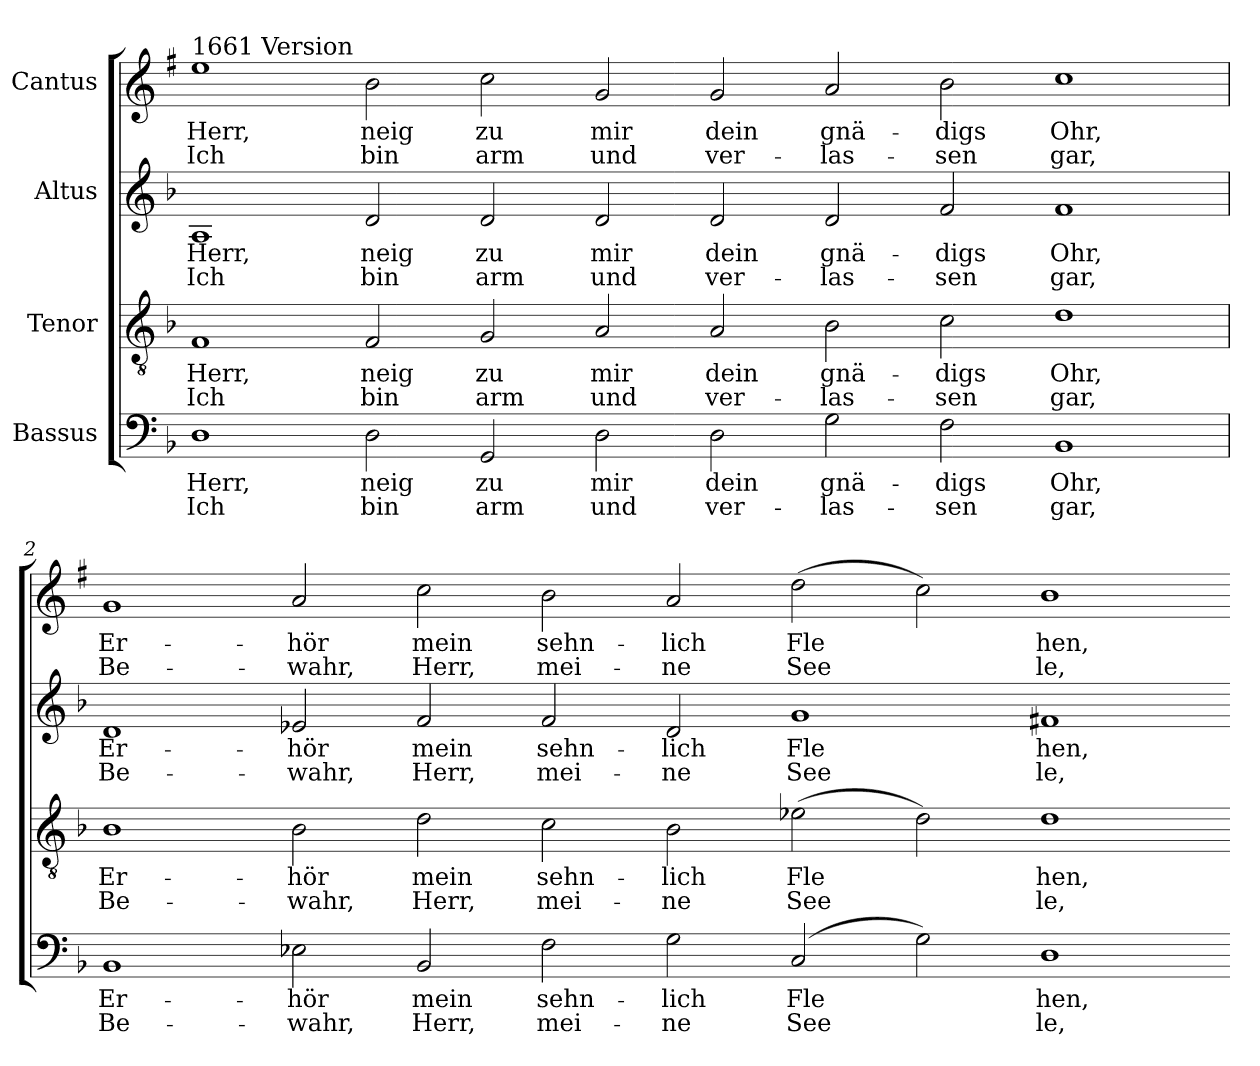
**kern	**text	**text	**kern	**text	**text	**kern	**text	**text	**kern	**text	**text
*part4	*part4	*part4	*part3	*part3	*part3	*part2	*part2	*part2	*part1	*part1	*part1
*staff4	*staff4	*staff4	*staff3	*staff3	*staff3	*staff2	*staff2	*staff2	*staff1	*staff1	*staff1
*I"Bassus	*	*	*I"Tenor	*	*	*I"Altus	*	*	*I"Cantus	*	*
*clefF4	*	*	*clefGv2	*	*	*clefG2	*	*	*clefG2	*	*
*	*	*	*	*	*	*	*	*	*ITrd1c2	*	*
*k[b-]	*	*	*k[b-]	*	*	*k[b-]	*	*	*k[b-]	*	*
*F:	*	*	*F:	*	*	*F:	*	*	*F:	*	*
=1	=1	=1	=1	=1	=1	=1	=1	=1	=1	=1	=1
!	!	!	!	!	!	!	!	!	!LO:TX:a:t=1661 Version	!	!
!	!LO:LY:b	!LO:LY:b	!	!LO:LY:b	!LO:LY:b	!	!LO:LY:b	!LO:LY:b	!	!LO:LY:b	!LO:LY:b
1D	Herr,	Ich	1F	Herr,	Ich	1A	Herr,	Ich	1dd	Herr,	Ich
!	!LO:LY:b	!LO:LY:b	!	!LO:LY:b	!LO:LY:b	!	!LO:LY:b	!LO:LY:b	!	!LO:LY:b	!LO:LY:b
2D	neig	bin	2F	neig	bin	2d	neig	bin	2a	neig	bin
!	!LO:LY:b	!LO:LY:b	!	!LO:LY:b	!LO:LY:b	!	!LO:LY:b	!LO:LY:b	!	!LO:LY:b	!LO:LY:b
2GG	zu	arm	2G	zu	arm	2d	zu	arm	2b-	zu	arm
!	!LO:LY:b	!LO:LY:b	!	!LO:LY:b	!LO:LY:b	!	!LO:LY:b	!LO:LY:b	!	!LO:LY:b	!LO:LY:b
2D	mir	und	2A	mir	und	2d	mir	und	2f	mir	und
!	!LO:LY:b	!LO:LY:b	!	!LO:LY:b	!LO:LY:b	!	!LO:LY:b	!LO:LY:b	!	!LO:LY:b	!LO:LY:b
2D	dein	ver-	2A	dein	ver-	2d	dein	ver-	2f	dein	ver-
!	!LO:LY:b	!LO:LY:b	!	!LO:LY:b	!LO:LY:b	!	!LO:LY:b	!LO:LY:b	!	!LO:LY:b	!LO:LY:b
2G	-gnä-	-las-	2B-	-gnä-	-las-	2d	-gnä-	-las-	2g	-gnä-	-las-
!	!LO:LY:b	!LO:LY:b	!	!LO:LY:b	!LO:LY:b	!	!LO:LY:b	!LO:LY:b	!	!LO:LY:b	!LO:LY:b
2F	-digs	sen	2c	-digs	sen	2f	-digs	sen	2a	-digs	sen
!	!LO:LY:b	!LO:LY:b	!	!LO:LY:b	!LO:LY:b	!	!LO:LY:b	!LO:LY:b	!	!LO:LY:b	!LO:LY:b
1BB-	Ohr,	gar,	1d	Ohr,	gar,	1f	Ohr,	gar,	1b-	Ohr,	gar,
=2	=2	=2	=2	=2	=2	=2	=2	=2	=2	=2	=2
!	!LO:LY:b	!LO:LY:b	!	!LO:LY:b	!LO:LY:b	!	!LO:LY:b	!LO:LY:b	!	!LO:LY:b	!LO:LY:b
1BB-	Er-	-Be-	1B-	Er-	-Be-	1d	Er-	-Be-	1f	Er-	-Be-
!	!LO:LY:b	!LO:LY:b	!	!LO:LY:b	!LO:LY:b	!	!LO:LY:b	!LO:LY:b	!	!LO:LY:b	!LO:LY:b
2E-X	-hör	wahr,	2B-	-hör	wahr,	2e-X	-hör	wahr,	2g	-hör	wahr,
!	!LO:LY:b	!LO:LY:b	!	!LO:LY:b	!LO:LY:b	!	!LO:LY:b	!LO:LY:b	!	!LO:LY:b	!LO:LY:b
2BB-	mein	Herr,	2d	mein	Herr,	2f	mein	Herr,	2b-	mein	Herr,
!	!LO:LY:b	!LO:LY:b	!	!LO:LY:b	!LO:LY:b	!	!LO:LY:b	!LO:LY:b	!	!LO:LY:b	!LO:LY:b
2F	sehn-	-mei-	2c	sehn-	-mei-	2f	sehn-	-mei-	2a	sehn-	-mei-
!	!LO:LY:b	!LO:LY:b	!	!LO:LY:b	!LO:LY:b	!	!LO:LY:b	!LO:LY:b	!	!LO:LY:b	!LO:LY:b
2G	-lich	ne	2B-	-lich	ne	2d	-lich	ne	2g	-lich	ne
!	!LO:LY:b	!LO:LY:b	!	!LO:LY:b	!LO:LY:b	!	!LO:LY:b	!LO:LY:b	!	!LO:LY:b	!LO:LY:b
(>2C	Fle	See	(>2e-X	Fle	See	1g	Fle	See	(>2cc	Fle	See
2G)	.	.	2d)	.	.	.	.	.	2b-)	.	.
!	!LO:LY:b	!LO:LY:b	!	!LO:LY:b	!LO:LY:b	!	!LO:LY:b	!LO:LY:b	!	!LO:LY:b	!LO:LY:b
1D	hen,	le,	1d	hen,	le,	1f#X	hen,	le,	1a	hen,	le,
=-	=-	=-	=-	=-	=-	=-	=-	=-	=-	=-	=-
*-	*-	*-	*-	*-	*-	*-	*-	*-	*-	*-	*-
